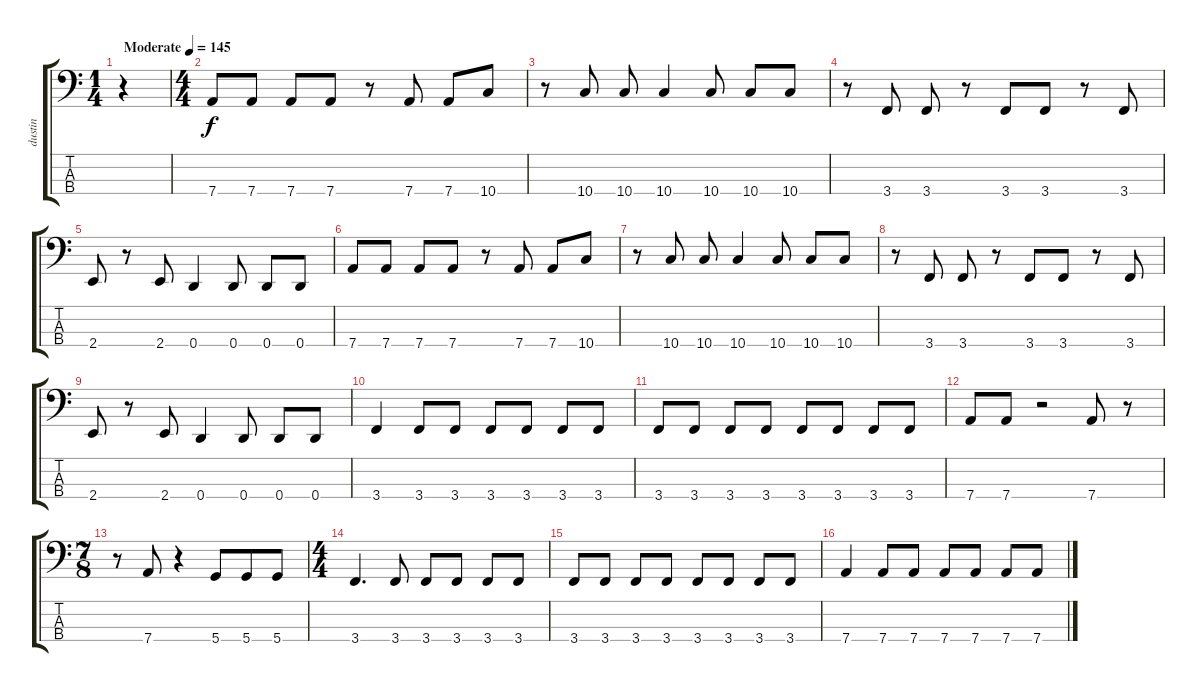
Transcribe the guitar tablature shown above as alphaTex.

\track ("dustin" "dustin") {instrument electricbasspick}
\staff {score tabs}
\tuning (G2 D2 A1 D1) {hide}
\ts (1 4)
\tempo (145 "Moderate")
\clef f4
\ks c
r.4{dy f instrument electricbasspick} |
\ts (4 4)
7.4.8 7.4.8 7.4.8 7.4.8 r.8 7.4.8 7.4.8 10.4.8 |
r.8 10.4.8 10.4.8 10.4.4 10.4.8 10.4.8 10.4.8 |
r.8 3.4.8 3.4.8 r.8 3.4.8 3.4.8 r.8 3.4.8 |
2.4.8 r.8 2.4.8 0.4.4 0.4.8 0.4.8 0.4.8 |
7.4.8 7.4.8 7.4.8 7.4.8 r.8 7.4.8 7.4.8 10.4.8 |
r.8 10.4.8 10.4.8 10.4.4 10.4.8 10.4.8 10.4.8 |
r.8 3.4.8 3.4.8 r.8 3.4.8 3.4.8 r.8 3.4.8 |
2.4.8 r.8 2.4.8 0.4.4 0.4.8 0.4.8 0.4.8 |
3.4.4 3.4.8 3.4.8 3.4.8 3.4.8 3.4.8 3.4.8 |
3.4.8 3.4.8 3.4.8 3.4.8 3.4.8 3.4.8 3.4.8 3.4.8 |
7.4.8 7.4.8 r.2 7.4.8 r.8 |
\ts (7 8)
r.8 7.4.8 r.4 5.4.8 5.4.8 5.4.8 |
\ts (4 4)
3.4.4{d} 3.4.8 3.4.8 3.4.8 3.4.8 3.4.8 |
3.4.8 3.4.8 3.4.8 3.4.8 3.4.8 3.4.8 3.4.8 3.4.8 |
7.4.4 7.4.8 7.4.8 7.4.8 7.4.8 7.4.8 7.4.8
